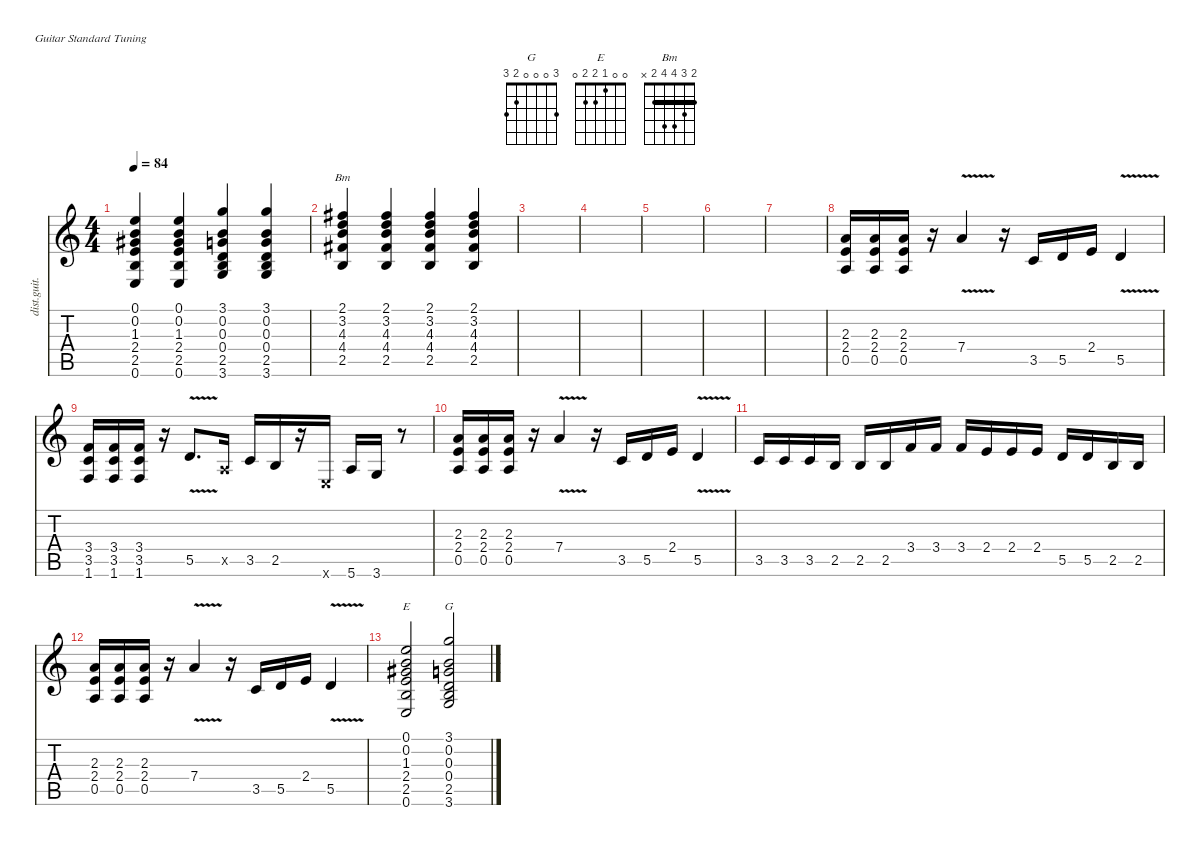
\defaultSystemsLayout 4
\hideDynamics
\bracketExtendMode nobrackets
\otherSystemsTrackNameOrientation horizontal
\track ("Guitar" "dist.guit.") {instrument distortionguitar}
\staff {score tabs}
\tuning (E4 B3 G3 D3 A2 E2)
\chord ("G" 3 0 0 0 2 3) {showfingering false}
\chord ("E" 0 0 1 2 2 0) {showfingering false}
\chord ("Bm" 2 3 4 4 2 x) {showfingering false barre 2}
\ts (4 4)
\tempo 84
\clef g2
\ks aminor
(0.6 2.5 2.4 1.3{acc #} 0.2 0.1).4{dy mf beam Up} (0.6 2.5 2.4 1.3{acc #} 0.2 0.1).4{beam Up} (3.6 2.5 0.4 0.3 0.2 3.1).4{beam Up} (3.6 2.5 0.4 0.3 0.2 3.1).4{beam Up} |
(2.5 4.4{acc #} 4.3 3.2 2.1{acc #}).4{ch "Bm" beam Up} (2.5 4.4{acc #} 4.3 3.2 2.1{acc #}).4{beam Up} (2.5 4.4{acc #} 4.3 3.2 2.1{acc #}).4{beam Up} (2.5 4.4{acc #} 4.3 3.2 2.1{acc #}).4{beam Up} |
|
|
|
|
|
(0.5 2.4 2.3).16{beam Up} (0.5 2.4 2.3).16{beam Up} (0.5 2.4 2.3).16{beam Up} r.16{beam Up} 7.4{v}.4{beam Up} r.16{beam Up} 3.5.16{beam Up} 5.5.16{beam Up} 2.4.16{beam Up} 5.5{v}.4{beam Up} |
(1.6 3.5 3.4).16{beam Up} (1.6 3.5 3.4).16{beam Up} (1.6 3.5 3.4).16{beam Up} r.16{beam Up} 5.5{v}.8{d beam Up} 0.5{x}.16{beam Up} 3.5.16{beam Up} 2.5.16{beam Up} r.16{beam Up} 0.6{x}.16{beam Up} 5.6.16{beam Up} 3.6.16{beam Up} r.8{beam Up} |
(0.5 2.4 2.3).16{beam Up} (0.5 2.4 2.3).16{beam Up} (0.5 2.4 2.3).16{beam Up} r.16{beam Up} 7.4{v}.4{beam Up} r.16{beam Up} 3.5.16{beam Up} 5.5.16{beam Up} 2.4.16{beam Up} 5.5{v}.4{beam Up} |
3.5.16{beam Up} 3.5.16{beam Up} 3.5.16{beam Up} 2.5.16{beam Up} 2.5.16{beam Up} 2.5.16{beam Up} 3.4.16{beam Up} 3.4.16{beam Up} 3.4.16{beam Up} 2.4.16{beam Up} 2.4.16{beam Up} 2.4.16{beam Up} 5.5.16{beam Up} 5.5.16{beam Up} 2.5.16{beam Up} 2.5.16{beam Up} |
(0.5 2.4 2.3).16{beam Up} (0.5 2.4 2.3).16{beam Up} (0.5 2.4 2.3).16{beam Up} r.16{beam Up} 7.4{v}.4{beam Up} r.16{beam Up} 3.5.16{beam Up} 5.5.16{beam Up} 2.4.16{beam Up} 5.5{v}.4{beam Up} |
(0.6 2.5 2.4 1.3{acc #} 0.2 0.1).2{ch "E" beam Up} (3.6 2.5 0.4 0.3 0.2 3.1).2{ch "G" beam Up}
